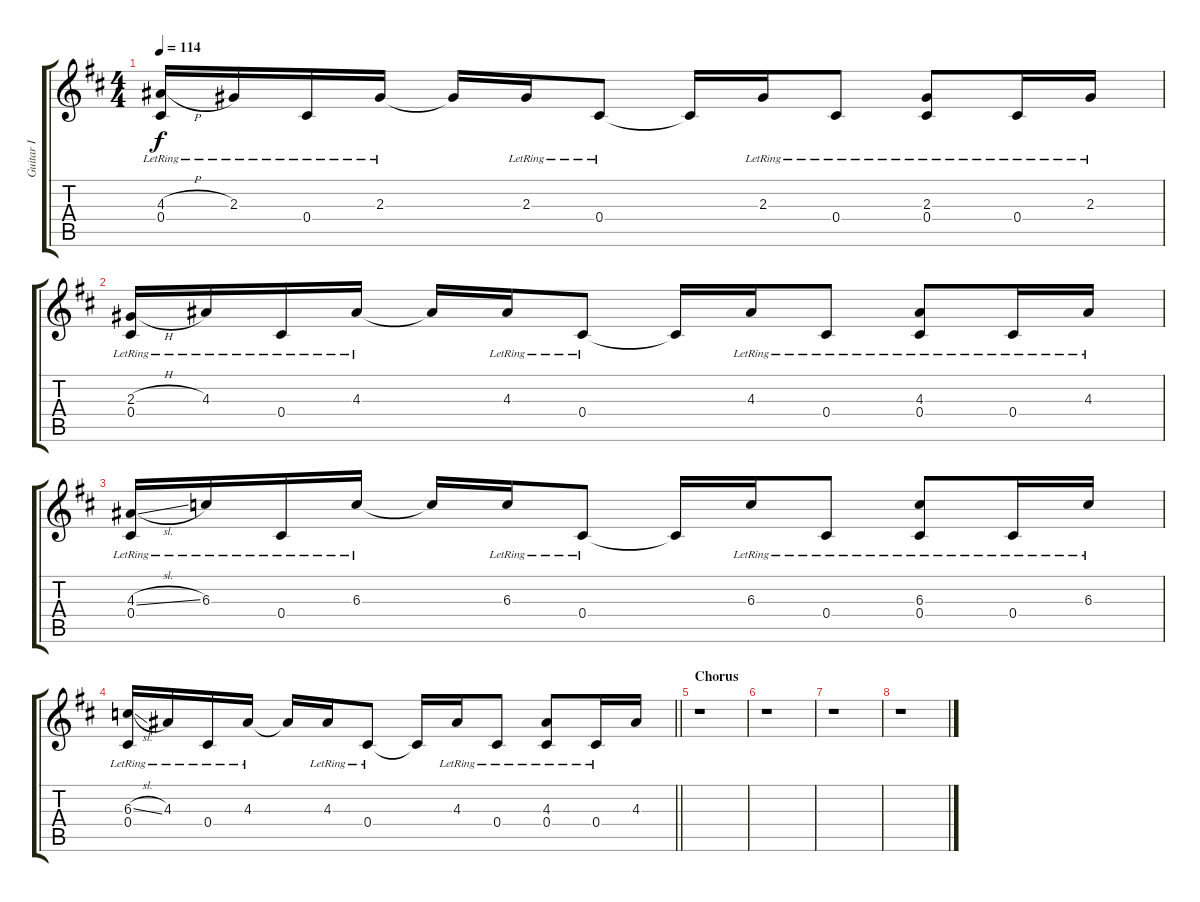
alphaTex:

\track ("Guitar I" "Guitar I") {instrument electricguitarclean}
\staff {score tabs}
\tuning (Eb4 Bb3 Gb3 Db3 Ab2 Eb2) {hide}
\ts (4 4)
\tempo 114
\clef g2
\ks d
(4.3{h lr} 0.4{lr}).16{dy f} 2.3{lr}.16 0.4{lr}.16 2.3{lr}.16 2.3{t}.16 2.3{lr}.16 0.4{lr}.8 0.4{t}.16 2.3{lr}.16 0.4{lr}.8 (2.3{lr} 0.4{lr}).8 0.4{lr}.16 2.3{lr}.16 |
(2.3{h lr} 0.4{lr}).16 4.3{lr}.16 0.4{lr}.16 4.3{lr}.16 4.3{t}.16 4.3{lr}.16 0.4{lr}.8 0.4{t}.16 4.3{lr}.16 0.4{lr}.8 (4.3{lr} 0.4{lr}).8 0.4{lr}.16 4.3{lr}.16 |
(4.3{sl lr} 0.4{lr}).16 6.3{lr}.16 0.4{lr}.16 6.3{lr}.16 6.3{t}.16 6.3{lr}.16 0.4{lr}.8 0.4{t}.16 6.3{lr}.16 0.4{lr}.8 (6.3{lr} 0.4{lr}).8 0.4{lr}.16 6.3{lr}.16 |
\barLineRight lightlight
(6.3{sl lr} 0.4{lr}).16 4.3{lr}.16 0.4{lr}.16 4.3{lr}.16 4.3{t}.16 4.3{lr}.16 0.4{lr}.8 0.4{t}.16 4.3{lr}.16 0.4{lr}.8 (4.3{lr} 0.4{lr}).8 0.4{lr}.16 4.3.16 |
\section ("" "Chorus")
\ks bminor
r.1 |
r.1 |
r.1 |
r.1
